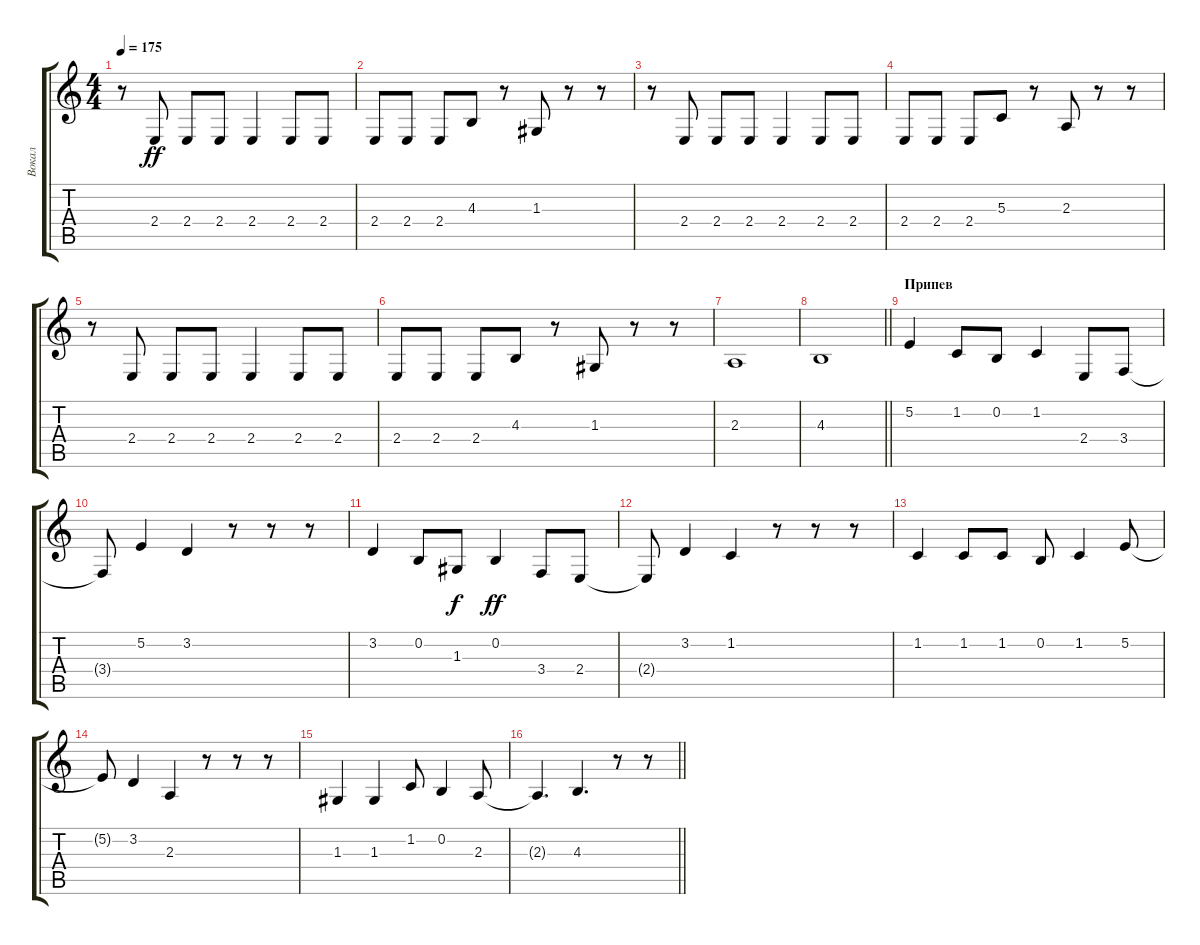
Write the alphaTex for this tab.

\track ("Вокал" "Вокал") {instrument tenorsax}
\staff {score tabs}
\tuning (E4 B3 G3 D3 A2 E2) {hide}
\ts (4 4)
\section ("" "")
\tempo 175
\clef g2
\ks c
r.8{dy ff} 2.4.8 2.4.8 2.4.8 2.4.4 2.4.8 2.4.8 |
2.4.8 2.4.8 2.4.8 4.3.8 r.8 1.3.8 r.8 r.8 |
r.8 2.4.8 2.4.8 2.4.8 2.4.4 2.4.8 2.4.8 |
2.4.8 2.4.8 2.4.8 5.3.8 r.8 2.3.8 r.8 r.8 |
r.8 2.4.8 2.4.8 2.4.8 2.4.4 2.4.8 2.4.8 |
2.4.8 2.4.8 2.4.8 4.3.8 r.8 1.3.8 r.8 r.8 |
2.3.1 |
\barLineRight lightlight
4.3.1 |
\section ("" "Припев")
5.2.4 1.2.8 0.2.8 1.2.4 2.4.8 3.4.8 |
3.4{t}.8 5.2.4 3.2.4 r.8 r.8 r.8 |
3.2.4 0.2.8 1.3.8{dy f} 0.2.4{dy ff} 3.4.8 2.4.8 |
2.4{t}.8 3.2.4 1.2.4 r.8 r.8 r.8 |
1.2.4 1.2.8 1.2.8 0.2.8 1.2.4 5.2.8 |
5.2{t}.8 3.2.4 2.3.4 r.8 r.8 r.8 |
1.3.4 1.3.4 1.2.8 0.2.4 2.3.8 |
\barLineRight lightlight
2.3{t}.4{d} 4.3.4{d} r.8 r.8
